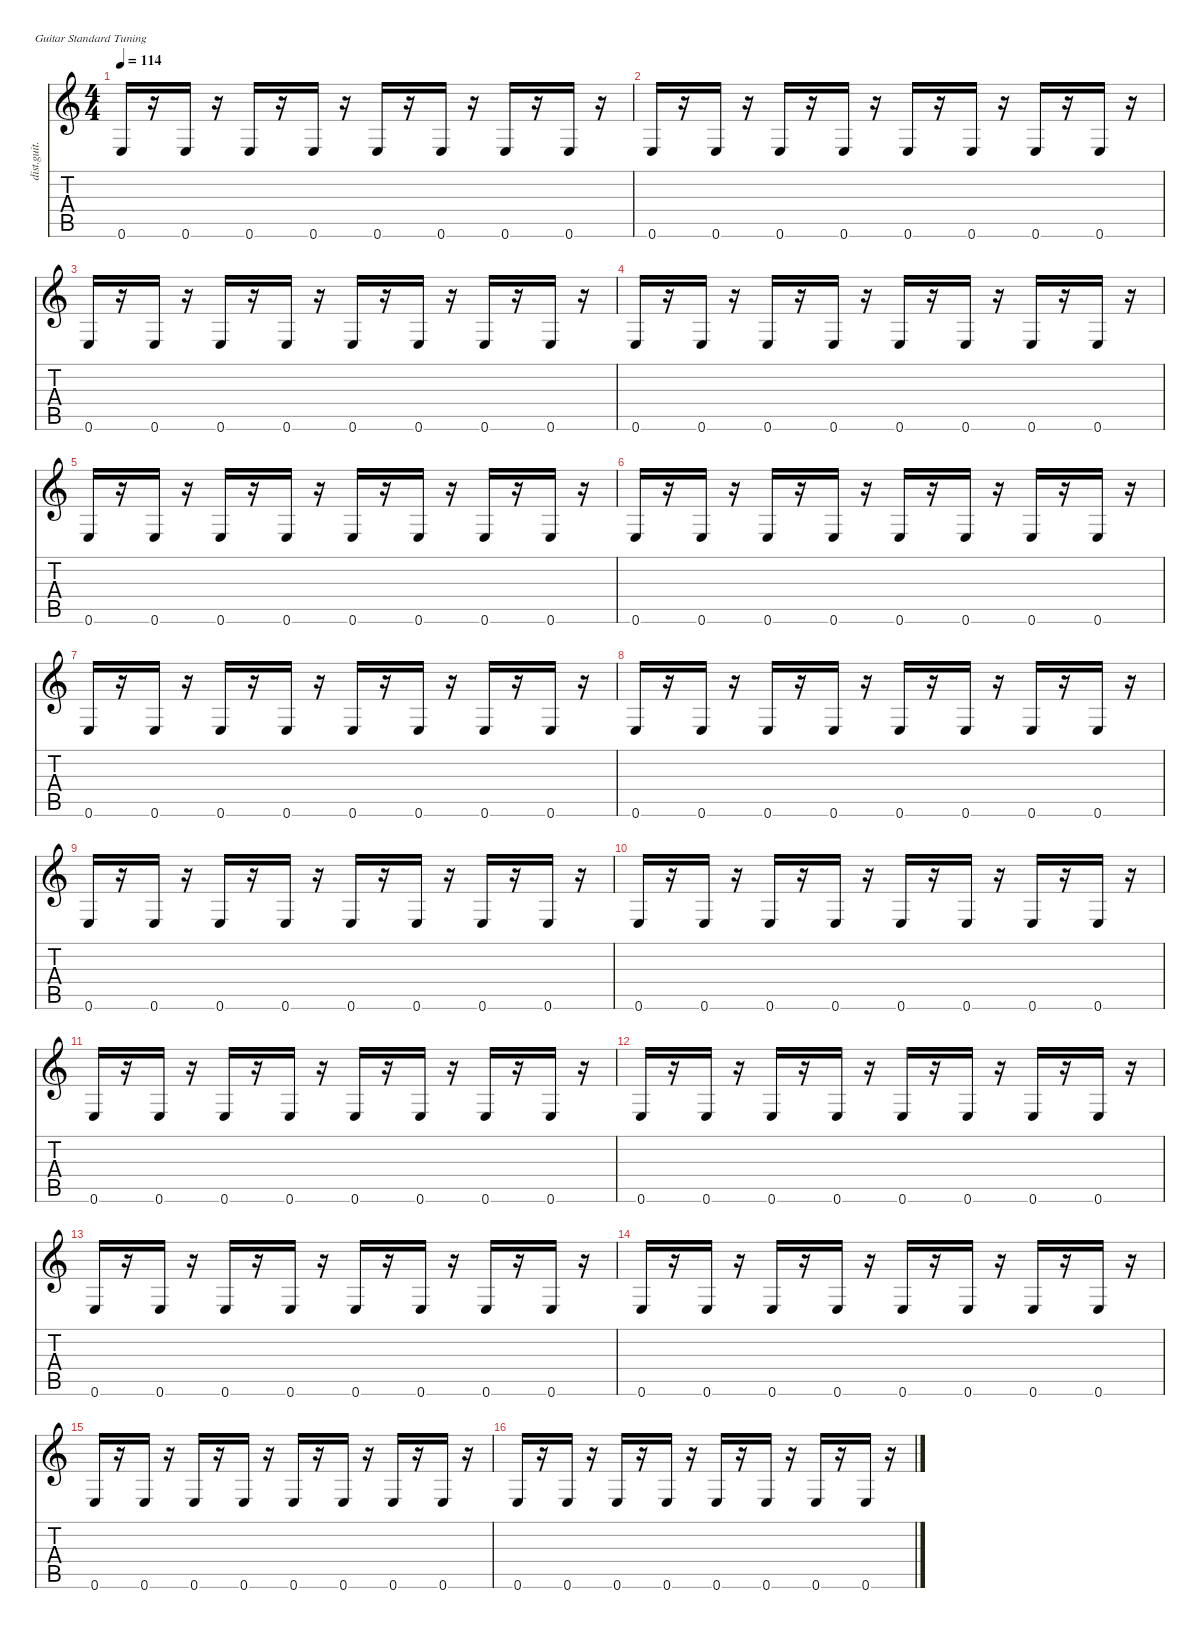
\defaultSystemsLayout 4
\hideDynamics
\bracketExtendMode nobrackets
\otherSystemsTrackNameOrientation horizontal
\track ("Rythm Guitar" "dist.guit.") {instrument distortionguitar}
\staff {score tabs}
\tuning (E4 B3 G3 D3 A2 E2)
\ts (4 4)
\tempo 114
\clef g2
\ks c
0.6.16{dy f} r.16 0.6.16 r.16 0.6.16 r.16 0.6.16 r.16 0.6.16 r.16 0.6.16 r.16 0.6.16{dy ff} r.16 0.6.16{dy f} r.16 |
0.6.16 r.16 0.6.16{dy ff} r.16 0.6.16{dy f} r.16 0.6.16 r.16 0.6.16 r.16 0.6.16 r.16 0.6.16 r.16 0.6.16 r.16 |
0.6.16 r.16 0.6.16 r.16 0.6.16 r.16 0.6.16{dy ff} r.16 0.6.16{dy f} r.16 0.6.16{dy ff} r.16 0.6.16{dy f} r.16 0.6.16{dy ff} r.16 |
0.6.16{dy f} r.16 0.6.16{dy ff} r.16 0.6.16{dy f} r.16 0.6.16 r.16 0.6.16 r.16 0.6.16 r.16 0.6.16 r.16 0.6.16 r.16 |
0.6.16{dy ff} r.16 0.6.16 r.16 0.6.16 r.16 0.6.16 r.16 0.6.16 r.16 0.6.16{dy f} r.16 0.6.16 r.16 0.6.16 r.16 |
0.6.16 r.16 0.6.16 r.16 0.6.16{dy ff} r.16 0.6.16{dy f} r.16 0.6.16{dy ff} r.16 0.6.16 r.16 0.6.16{dy f} r.16 0.6.16{dy ff} r.16 |
0.6.16 r.16 0.6.16 r.16 0.6.16{dy f} r.16 0.6.16 r.16 0.6.16{dy ff} r.16 0.6.16{dy f} r.16 0.6.16{dy ff} r.16 0.6.16{dy f} r.16 |
0.6.16{dy ff} r.16 0.6.16{dy f} r.16 0.6.16 r.16 0.6.16{dy ff} r.16 0.6.16{dy f} r.16 0.6.16{dy ff} r.16 0.6.16 r.16 0.6.16{dy f} r.16 |
0.6.16 r.16 0.6.16{dy ff} r.16 0.6.16 r.16 0.6.16 r.16 0.6.16{dy f} r.16 0.6.16{dy ff} r.16 0.6.16 r.16 0.6.16 r.16 |
0.6.16{dy f} r.16 0.6.16 r.16 0.6.16{dy ff} r.16 0.6.16 r.16 0.6.16 r.16 0.6.16 r.16 0.6.16{dy f} r.16 0.6.16 r.16 |
0.6.16 r.16 0.6.16{dy ff} r.16 0.6.16 r.16 0.6.16{dy f} r.16 0.6.16 r.16 0.6.16 r.16 0.6.16{dy ff} r.16 0.6.16{dy f} r.16 |
0.6.16{dy ff} r.16 0.6.16 r.16 0.6.16 r.16 0.6.16{dy f} r.16 0.6.16{dy ff} r.16 0.6.16{dy f} r.16 0.6.16{dy ff} r.16 0.6.16{dy f} r.16 |
0.6.16{dy ff} r.16 0.6.16 r.16 0.6.16 r.16 0.6.16 r.16 0.6.16 r.16 0.6.16{dy f} r.16 0.6.16{dy ff} r.16 0.6.16{dy f} r.16 |
0.6.16{dy ff} r.16 0.6.16 r.16 0.6.16 r.16 0.6.16{dy f} r.16 0.6.16 r.16 0.6.16 r.16 0.6.16{dy ff} r.16 0.6.16{dy f} r.16 |
0.6.16{dy ff} r.16 0.6.16 r.16 0.6.16 r.16 0.6.16 r.16 0.6.16 r.16 0.6.16{dy f} r.16 0.6.16{dy ff} r.16 0.6.16 r.16 |
0.6.16 r.16 0.6.16 r.16 0.6.16 r.16 0.6.16 r.16 0.6.16 r.16 0.6.16 r.16 0.6.16 r.16 0.6.16 r.16
